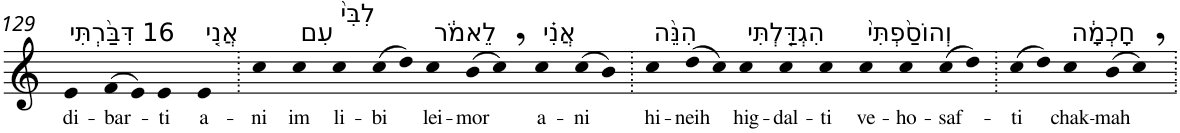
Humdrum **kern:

**kern	**text
*part1	*part1
*staff1	*staff1
*I"Piano	*
*I'Pno	*
!!LO:PB:g=z
*clefG2	*
*k[]	*
=129	=129
!LO:TX:a:t=16 דִּבַּ֨רְתִּי	!
!	!LO:LY:b
4e	di-
!	!LO:LY:b
(>8f	-bar-
8e)	.
!	!LO:LY:b
4e	-ti
!LO:TX:a:t=אֲנִ֤י	!
!	!LO:LY:b
4e	a-
=130.	=130.
!	!LO:LY:b
4cc	-ni
!LO:TX:a:t=עִם	!
!	!LO:LY:b
4cc	im
!LO:TX:a:t=לִבִּי֙	!
!	!LO:LY:b
4cc	li-
!	!LO:LY:b
(>8cc	-bi
8dd)	.
!LO:TX:a:t=לֵאמֹ֔ר	!
!	!LO:LY:b
4cc	lei-
!	!LO:LY:b
(>8b	-mor
8cc,)	.
!LO:TX:a:t=אֲנִ֗י	!
!	!LO:LY:b
4cc	a-
!	!LO:LY:b
(>8cc	-ni
8b)	.
=131.	=131.
!LO:TX:a:t=הִנֵּ֨ה	!
!	!LO:LY:b
4cc	hi-
!	!LO:LY:b
(>8dd	-neih
8cc)	.
!LO:TX:a:t=הִגְדַּ֤לְתִּי	!
!	!LO:LY:b
4cc	hig-
!	!LO:LY:b
4cc	-dal-
!	!LO:LY:b
4cc	-ti
!LO:TX:a:t=וְהוֹסַ֙פְתִּי֙	!
!	!LO:LY:b
4cc	ve-
!	!LO:LY:b
4cc	-ho-
!	!LO:LY:b
(>8cc	-saf-
8dd)	.
=132.	=132.
!	!LO:LY:b
(>8cc	-ti
8dd)	.
!LO:TX:a:t=חָכְמָ֔ה	!
!	!LO:LY:b
4cc	chak-
!	!LO:LY:b
(>8b	-mah
8cc,)	.
=.	=.
*-	*-
